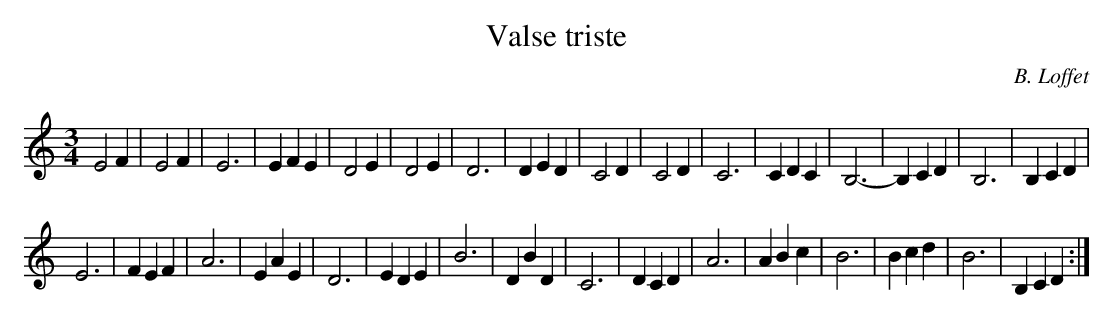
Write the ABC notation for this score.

X:1
T:Valse triste
C:B. Loffet
M:3/4
L:1/4
K:C
E2F|E2F|E3|EFE|\
D2E|D2E|D3|DED|\
C2D|C2D|C3|CDC|\
B,3-|B,CD|B,3|B,CD|!
E3|FEF|A3|EAE|\
D3|EDE|B3|DBD|\
C3|DCD|A3|ABc|\
B3|Bcd|B3|B,CD:|
